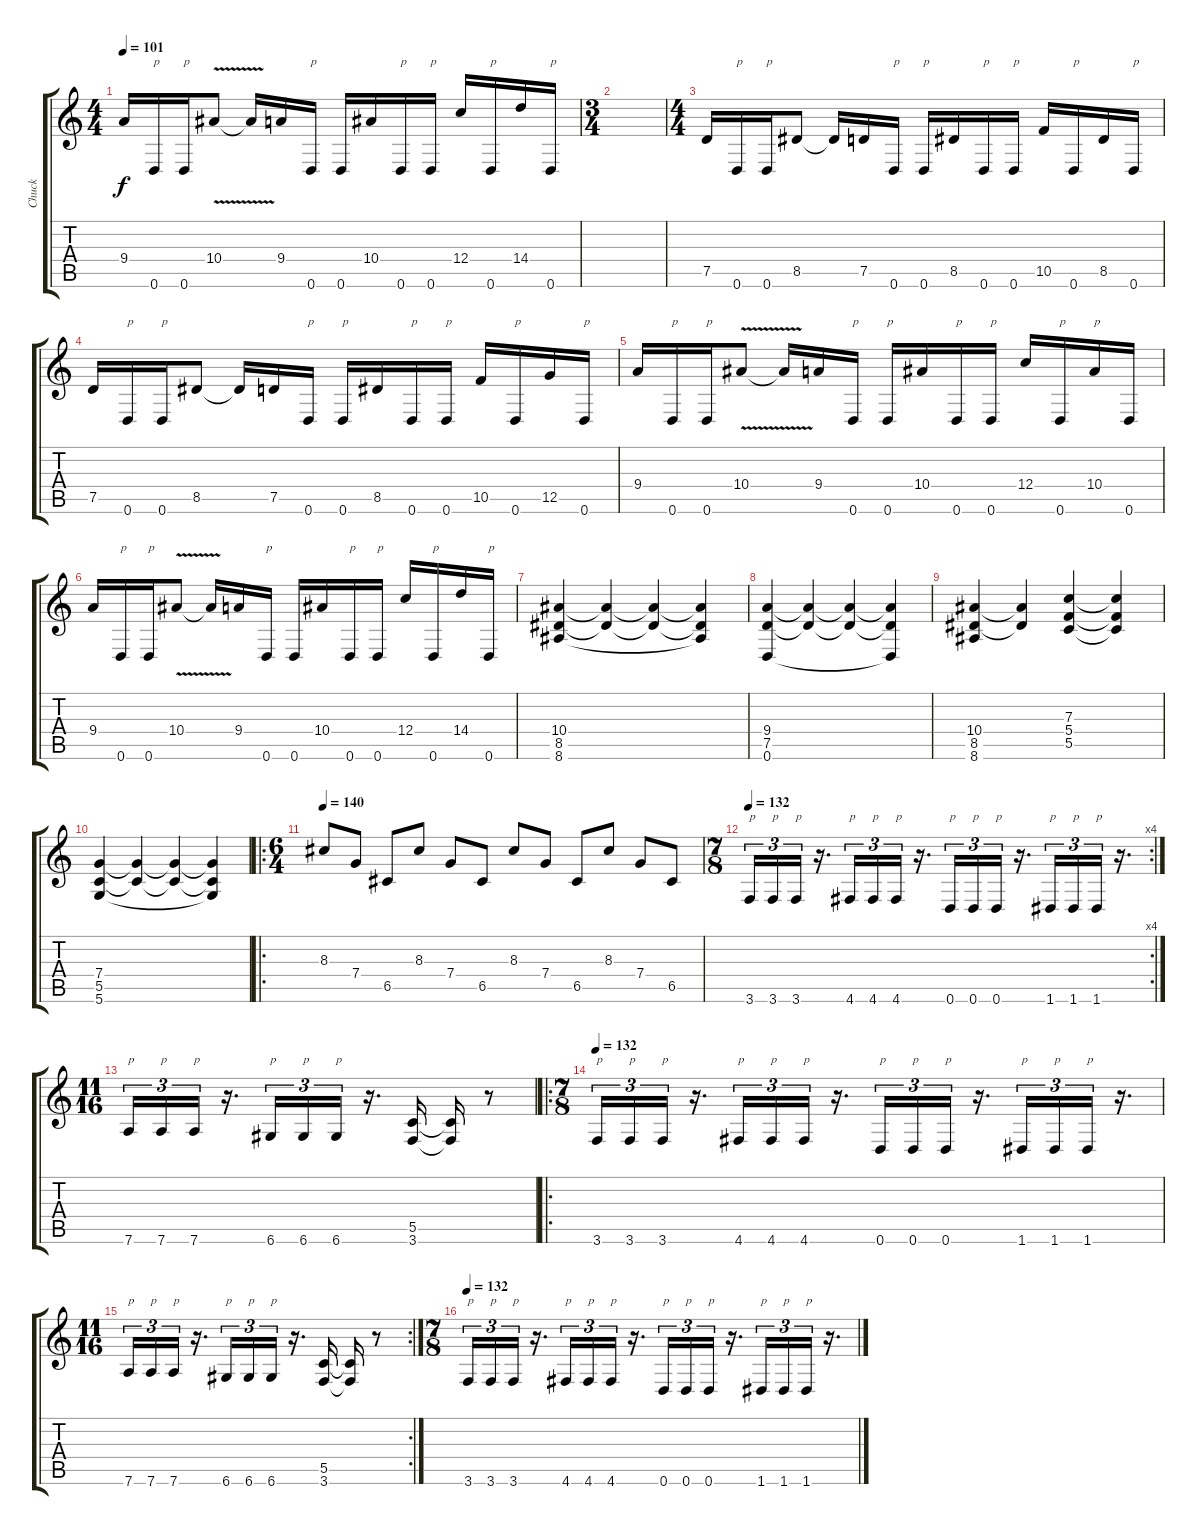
\track ("Chuck" "Chuck") {instrument distortionguitar}
\staff {score tabs}
\tuning (D4 A3 F3 C3 G2 D2) {hide}
\ts (4 4)
\tempo 101
\clef g2
\ks c
9.4.16{dy f} 0.6.16{txt "p"} 0.6.16{txt "p"} 10.4{v}.8 10.4{t}.16 9.4.16 0.6.16{txt "p"} 0.6.16 10.4.16 0.6.16{txt "p"} 0.6.16{txt "p"} 12.4.16 0.6.16{txt "p"} 14.4.16 0.6.16{txt "p"} |
\ts (3 4)
|
\ts (4 4)
7.5.16 0.6.16{txt "p"} 0.6.16{txt "p"} 8.5.8 8.5{t}.16 7.5.16 0.6.16{txt "p"} 0.6.16{txt "p"} 8.5.16 0.6.16{txt "p"} 0.6.16{txt "p"} 10.5.16 0.6.16{txt "p"} 8.5.16 0.6.16{txt "p"} |
7.5.16 0.6.16{txt "p"} 0.6.16{txt "p"} 8.5.8 8.5{t}.16 7.5.16 0.6.16{txt "p"} 0.6.16{txt "p"} 8.5.16 0.6.16{txt "p"} 0.6.16{txt "p"} 10.5.16 0.6.16{txt "p"} 12.5.16 0.6.16{txt "p"} |
9.4.16 0.6.16{txt "p"} 0.6.16{txt "p"} 10.4{v}.8 10.4{t}.16 9.4.16 0.6.16{txt "p"} 0.6.16{txt "p"} 10.4.16 0.6.16{txt "p"} 0.6.16{txt "p"} 12.4.16 0.6.16{txt "p"} 10.4.16{txt "p"} 0.6.16 |
9.4.16 0.6.16{txt "p"} 0.6.16{txt "p"} 10.4{v}.8 10.4{t}.16 9.4.16 0.6.16{txt "p"} 0.6.16 10.4.16 0.6.16{txt "p"} 0.6.16{txt "p"} 12.4.16 0.6.16{txt "p"} 14.4.16 0.6.16{txt "p"} |
(10.4 8.5 8.6).4 (10.4{t} 8.5{t}).4 (10.4{t} 8.5{t}).4 (10.4{t} 8.5{t} 8.6{t}).4 |
(9.4 7.5 0.6).4 (9.4{t} 7.5{t}).4 (9.4{t} 7.5{t}).4 (9.4{t} 7.5{t} 0.6{t}).4 |
(10.4 8.5 8.6).4 (10.4{t} 8.5{t}).4 (7.3 5.4 5.5).4 (7.3{t} 5.4{t} 5.5{t}).4 |
(7.4 5.5 5.6).4 (7.4{t} 5.5{t}).4 (7.4{t} 5.5{t}).4 (7.4{t} 5.5{t} 5.6{t}).4 |
\ro
\ts (6 4)
\tempo 140
8.3.8 7.4.8 6.5.8 8.3.8 7.4.8 6.5.8 8.3.8 7.4.8 6.5.8 8.3.8 7.4.8 6.5.8 |
\rc 4
\ts (7 8)
\tempo 132
3.6.16{tu (3 2) txt "p"} 3.6.16{tu (3 2) txt "p"} 3.6.16{tu (3 2) txt "p"} r.16{d} 4.6.16{tu (3 2) txt "p"} 4.6.16{tu (3 2) txt "p"} 4.6.16{tu (3 2) txt "p"} r.16{d} 0.6.16{tu (3 2) txt "p"} 0.6.16{tu (3 2) txt "p"} 0.6.16{tu (3 2) txt "p"} r.16{d} 1.6.16{tu (3 2) txt "p"} 1.6.16{tu (3 2) txt "p"} 1.6.16{tu (3 2) txt "p"} r.16{d} |
\ts (11 16)
7.6.16{tu (3 2) txt "p"} 7.6.16{tu (3 2) txt "p"} 7.6.16{tu (3 2) txt "p"} r.16{d} 6.6.16{tu (3 2) txt "p"} 6.6.16{tu (3 2) txt "p"} 6.6.16{tu (3 2) txt "p"} r.16{d} (5.5 3.6).16 (5.5{t} 3.6{t}).16 r.8 |
\ro
\ts (7 8)
\tempo 132
3.6.16{tu (3 2) txt "p"} 3.6.16{tu (3 2) txt "p"} 3.6.16{tu (3 2) txt "p"} r.16{d} 4.6.16{tu (3 2) txt "p"} 4.6.16{tu (3 2) txt "p"} 4.6.16{tu (3 2) txt "p"} r.16{d} 0.6.16{tu (3 2) txt "p"} 0.6.16{tu (3 2) txt "p"} 0.6.16{tu (3 2) txt "p"} r.16{d} 1.6.16{tu (3 2) txt "p"} 1.6.16{tu (3 2) txt "p"} 1.6.16{tu (3 2) txt "p"} r.16{d} |
\rc 2
\ts (11 16)
7.6.16{tu (3 2) txt "p"} 7.6.16{tu (3 2) txt "p"} 7.6.16{tu (3 2) txt "p"} r.16{d} 6.6.16{tu (3 2) txt "p"} 6.6.16{tu (3 2) txt "p"} 6.6.16{tu (3 2) txt "p"} r.16{d} (5.5 3.6).16 (5.5{t} 3.6{t}).16 r.8 |
\ts (7 8)
\tempo 132
3.6.16{tu (3 2) txt "p"} 3.6.16{tu (3 2) txt "p"} 3.6.16{tu (3 2) txt "p"} r.16{d} 4.6.16{tu (3 2) txt "p"} 4.6.16{tu (3 2) txt "p"} 4.6.16{tu (3 2) txt "p"} r.16{d} 0.6.16{tu (3 2) txt "p"} 0.6.16{tu (3 2) txt "p"} 0.6.16{tu (3 2) txt "p"} r.16{d} 1.6.16{tu (3 2) txt "p"} 1.6.16{tu (3 2) txt "p"} 1.6.16{tu (3 2) txt "p"} r.16{d}
